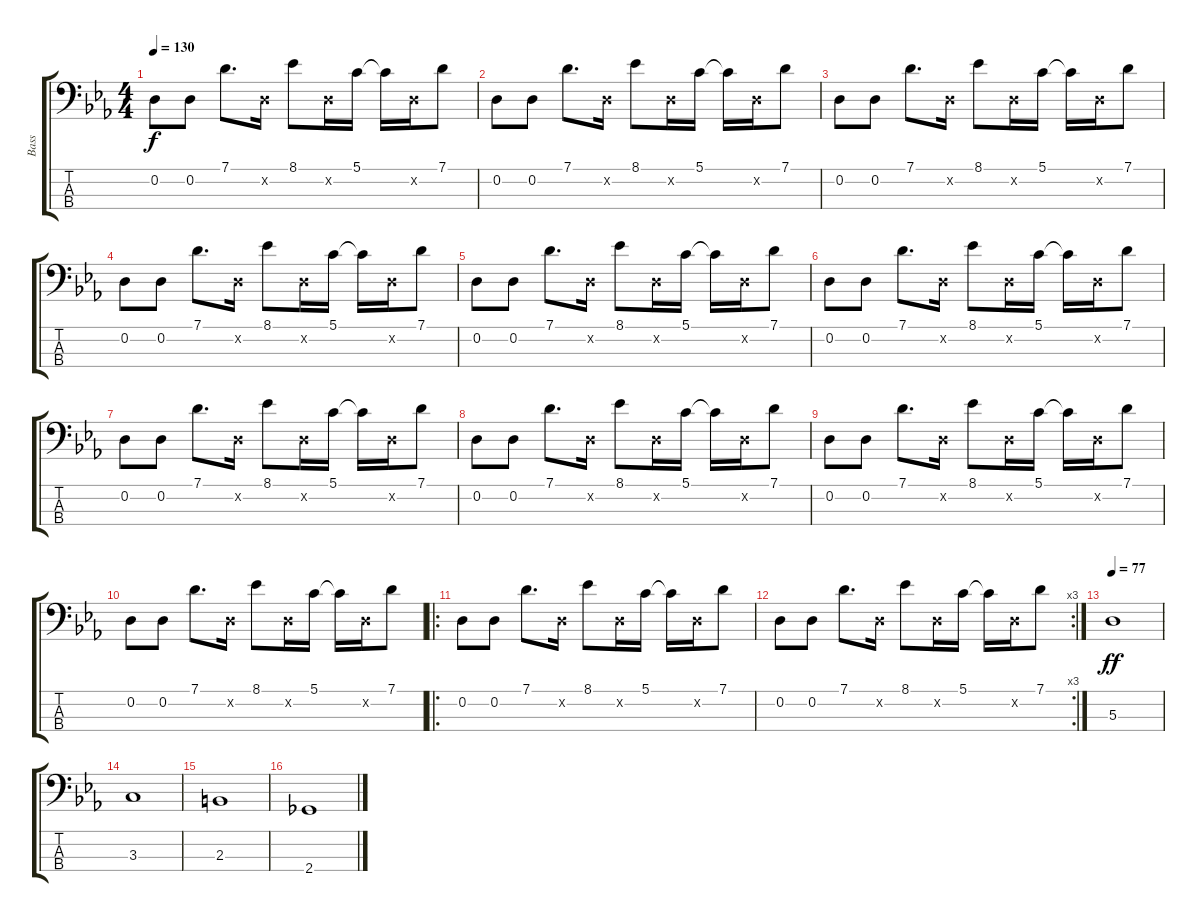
\track ("Bass" "Bass") {instrument electricbassfinger}
\staff {score tabs}
\tuning (G2 D2 A1 E1) {hide}
\ts (4 4)
\tempo 130
\clef f4
\ks eb
0.2.8{dy f} 0.2.8 7.1.8{d} 0.2{x}.16 8.1.8 0.2{x}.16 5.1.16 5.1{t}.16 0.2{x}.16 7.1.8 |
0.2.8 0.2.8 7.1.8{d} 0.2{x}.16 8.1.8 0.2{x}.16 5.1.16 5.1{t}.16 0.2{x}.16 7.1.8 |
0.2.8 0.2.8 7.1.8{d} 0.2{x}.16 8.1.8 0.2{x}.16 5.1.16 5.1{t}.16 0.2{x}.16 7.1.8 |
0.2.8 0.2.8 7.1.8{d} 0.2{x}.16 8.1.8 0.2{x}.16 5.1.16 5.1{t}.16 0.2{x}.16 7.1.8 |
0.2.8 0.2.8 7.1.8{d} 0.2{x}.16 8.1.8 0.2{x}.16 5.1.16 5.1{t}.16 0.2{x}.16 7.1.8 |
0.2.8 0.2.8 7.1.8{d} 0.2{x}.16 8.1.8 0.2{x}.16 5.1.16 5.1{t}.16 0.2{x}.16 7.1.8 |
0.2.8 0.2.8 7.1.8{d} 0.2{x}.16 8.1.8 0.2{x}.16 5.1.16 5.1{t}.16 0.2{x}.16 7.1.8 |
0.2.8 0.2.8 7.1.8{d} 0.2{x}.16 8.1.8 0.2{x}.16 5.1.16 5.1{t}.16 0.2{x}.16 7.1.8 |
0.2.8 0.2.8 7.1.8{d} 0.2{x}.16 8.1.8 0.2{x}.16 5.1.16 5.1{t}.16 0.2{x}.16 7.1.8 |
0.2.8 0.2.8 7.1.8{d} 0.2{x}.16 8.1.8 0.2{x}.16 5.1.16 5.1{t}.16 0.2{x}.16 7.1.8 |
\ro
0.2.8 0.2.8 7.1.8{d} 0.2{x}.16 8.1.8 0.2{x}.16 5.1.16 5.1{t}.16 0.2{x}.16 7.1.8 |
\rc 3
0.2.8 0.2.8 7.1.8{d} 0.2{x}.16 8.1.8 0.2{x}.16 5.1.16 5.1{t}.16 0.2{x}.16 7.1.8 |
\tempo 77
5.3.1{dy ff} |
3.3.1 |
2.3.1 |
2.4.1
